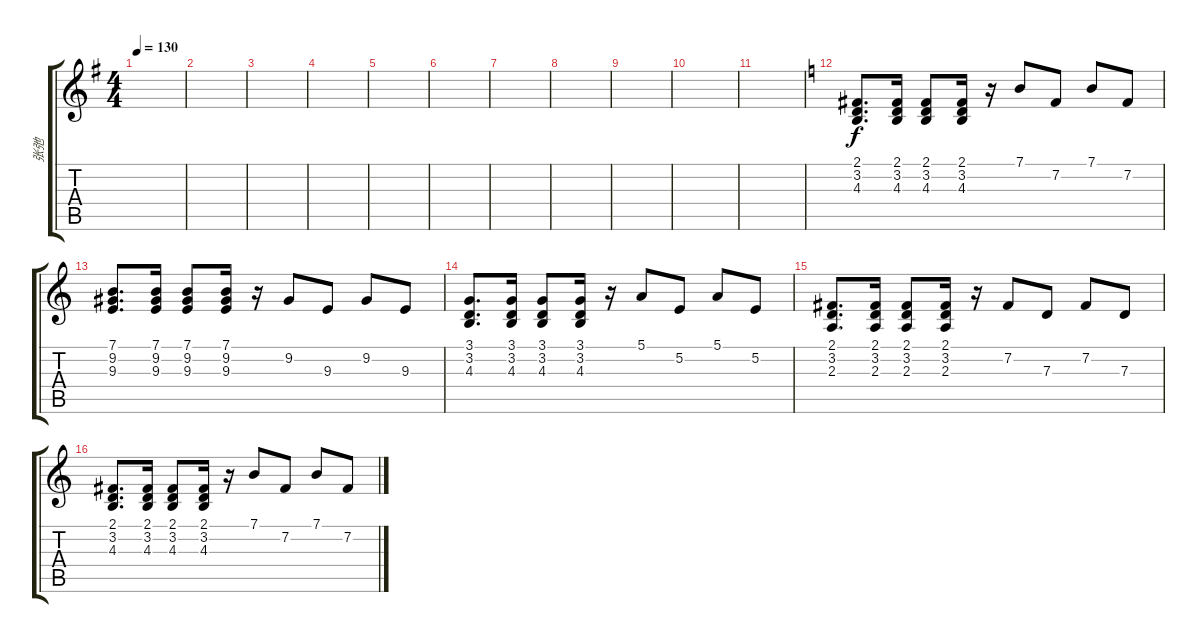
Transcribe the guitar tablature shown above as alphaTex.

\track ("张弛" "张弛") {instrument electricgrandpiano}
\staff {score tabs}
\tuning (E4 B3 G3 D3 A2 E2) {hide}
\ts (4 4)
\tempo 130
\clef g2
\ks g
|
|
|
|
|
|
|
|
|
|
|
\ks c
(2.1 3.2 4.3).8{d} (2.1 3.2 4.3).16 (2.1 3.2 4.3).8 (2.1 3.2 4.3).16 r.16 7.1.8 7.2.8 7.1.8 7.2.8 |
(7.1 9.2 9.3).8{d} (7.1 9.2 9.3).16 (7.1 9.2 9.3).8 (7.1 9.2 9.3).16 r.16 9.2.8 9.3.8 9.2.8 9.3.8 |
(3.1 3.2 4.3).8{d} (3.1 3.2 4.3).16 (3.1 3.2 4.3).8 (3.1 3.2 4.3).16 r.16 5.1.8 5.2.8 5.1.8 5.2.8 |
(2.1 3.2 2.3).8{d} (2.1 3.2 2.3).16 (2.1 3.2 2.3).8 (2.1 3.2 2.3).16 r.16 7.2.8 7.3.8 7.2.8 7.3.8 |
(2.1 3.2 4.3).8{d} (2.1 3.2 4.3).16 (2.1 3.2 4.3).8 (2.1 3.2 4.3).16 r.16 7.1.8 7.2.8 7.1.8 7.2.8
